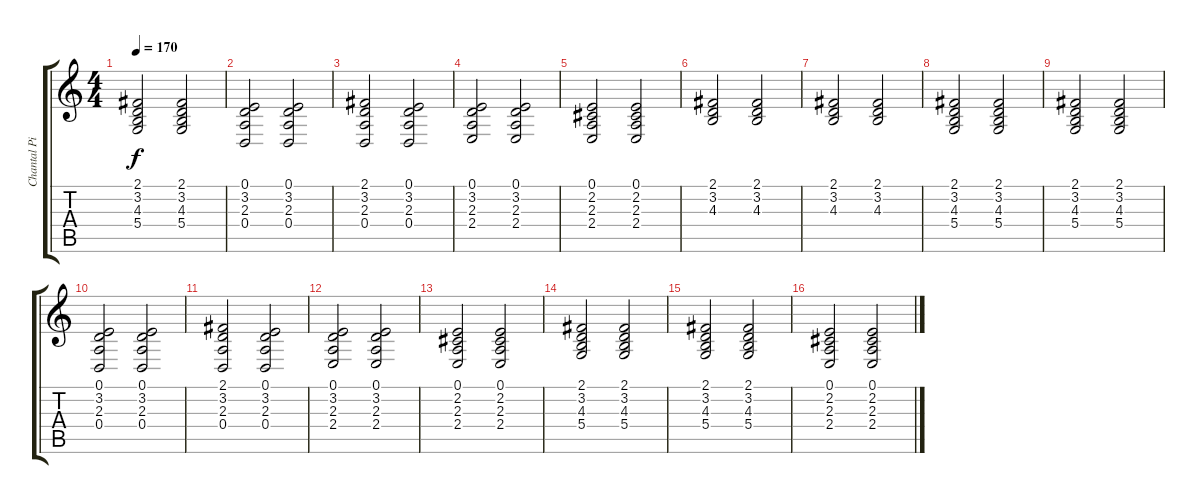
\track ("Chantal Piano" "Chantal Pi") {instrument acousticgrandpiano}
\staff {score tabs}
\tuning (E4 B3 G3 D3 A2 E2) {hide}
\ts (4 4)
\tempo 170
\clef g2
\ks c
(2.1 3.2 4.3 5.4).2{dy f} (2.1 3.2 4.3 5.4).2 |
(0.1 3.2 2.3 0.4).2 (0.1 3.2 2.3 0.4).2 |
(2.1 3.2 2.3 0.4).2 (0.1 3.2 2.3 0.4).2 |
(0.1 3.2 2.3 2.4).2 (0.1 3.2 2.3 2.4).2 |
(0.1 2.2 2.3 2.4).2 (0.1 2.2 2.3 2.4).2 |
(2.1 3.2 4.3).2 (2.1 3.2 4.3).2 |
(2.1 3.2 4.3).2 (2.1 3.2 4.3).2 |
(2.1 3.2 4.3 5.4).2 (2.1 3.2 4.3 5.4).2 |
(2.1 3.2 4.3 5.4).2 (2.1 3.2 4.3 5.4).2 |
(0.1 3.2 2.3 0.4).2 (0.1 3.2 2.3 0.4).2 |
(2.1 3.2 2.3 0.4).2 (0.1 3.2 2.3 0.4).2 |
(0.1 3.2 2.3 2.4).2 (0.1 3.2 2.3 2.4).2 |
(0.1 2.2 2.3 2.4).2 (0.1 2.2 2.3 2.4).2 |
(2.1 3.2 4.3 5.4).2 (2.1 3.2 4.3 5.4).2 |
(2.1 3.2 4.3 5.4).2 (2.1 3.2 4.3 5.4).2 |
(0.1 2.2 2.3 2.4).2 (0.1 2.2 2.3 2.4).2
